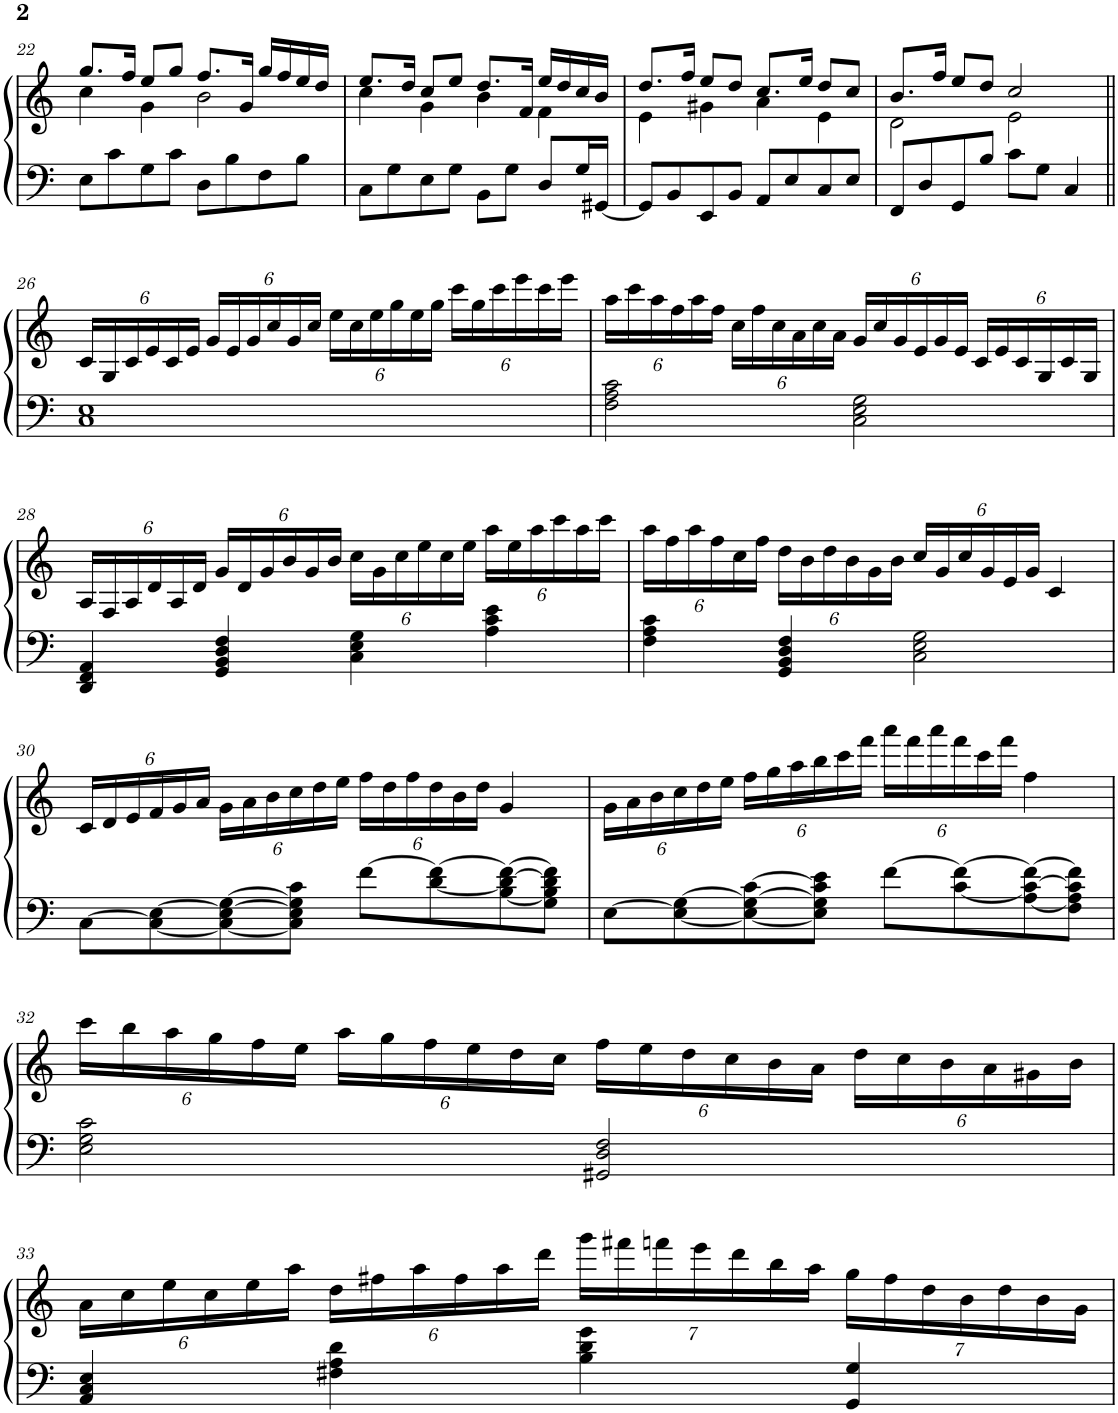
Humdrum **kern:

**kern	**kern
*part1	*part1
*staff2	*staff1
*I"Piano	*
*I'Pno.	*
!!LO:PB:g=z
*clefF4	*clefG2
*k[]	*k[]
*M4/4	*M4/4
=22	=22
*	*^
8E\L	8.gg/L	4cc\
8c\	.	.
.	16ff/Jk	.
8G\	8ee/L	4g\
8c\J	8gg/J	.
8D\L	8.ff/L	2b\
8B\	.	.
.	16g/Jk	.
8F\	16gg/LL	.
.	16ff/	.
8B\J	16ee/	.
.	16dd/JJ	.
=23	=23	=23
8C\L	8.ee/L	4cc\
8G\	.	.
.	16dd/Jk	.
8E\	8cc/L	4g\
8G\J	8ee/J	.
8BB\L	8.dd/L	4b\
8G\J	.	.
.	16f/Jk	.
8D/L	16ee/LL	4f\
.	16dd/	.
16G/L	16cc/	.
[16GG#X/JJ	16b/JJ	.
=24	=24	=24
8GG#/L]	8.dd/L	4e\
8BB/	.	.
.	16ff/Jk	.
8EE/	8ee/L	4g#X\
8BB/J	8dd/J	.
8AA/L	8.cc/L	4a\
8E/	.	.
.	16ee/Jk	.
8C/	8dd/L	4e\
8E/J	8cc/J	.
=25	=25	=25
8FF/L	8.b/L	2d\
8D/	.	.
.	16ff/Jk	.
8GG/	8ee/L	.
8B/J	8dd/J	.
8c\L	2cc/	2e\
8G\J	.	.
4C/	.	.
*	*v	*v
!!LO:LB:g=z
=26||	=26||
*	*Xbrackettup
1C 1E	24c/LL
.	24G/
.	24c/
.	24e/
.	24c/
.	24e/JJ
.	24g/LL
.	24e/
.	24g/
.	24cc/
.	24g/
.	24cc/JJ
.	24ee\LL
.	24cc\
.	24ee\
.	24gg\
.	24ee\
.	24gg\JJ
.	24ccc\LL
.	24gg\
.	24ccc\
.	24eee\
.	24ccc\
.	24eee\JJ
=27	=27
2F\ 2A\ 2c\	24aa\LL
.	24ccc\
.	24aa\
.	24ff\
.	24aa\
.	24ff\JJ
.	24cc\LL
.	24ff\
.	24cc\
.	24a\
.	24cc\
.	24a\JJ
2C\ 2E\ 2G\	24g/LL
.	24cc/
.	24g/
.	24e/
.	24g/
.	24e/JJ
.	24c/LL
.	24e/
.	24c/
.	24G/
.	24c/
.	24G/JJ
!!LO:LB:g=z
=28	=28
4DD/ 4FF/ 4AA/	24A/LL
.	24F/
.	24A/
.	24d/
.	24A/
.	24d/JJ
4GG/ 4BB/ 4D/ 4F/	24g/LL
.	24d/
.	24g/
.	24b/
.	24g/
.	24b/JJ
4C\ 4E\ 4G\	24cc\LL
.	24g\
.	24cc\
.	24ee\
.	24cc\
.	24ee\JJ
4A\ 4c\ 4e\	24aa\LL
.	24ee\
.	24aa\
.	24ccc\
.	24aa\
.	24ccc\JJ
=29	=29
4F\ 4A\ 4c\	24aa\LL
.	24ff\
.	24aa\
.	24ff\
.	24cc\
.	24ff\JJ
4GG/ 4BB/ 4D/ 4F/	24dd\LL
.	24b\
.	24dd\
.	24b\
.	24g\
.	24b\JJ
2C\ 2E\ 2G\	24cc/LL
.	24g/
.	24cc/
.	24g/
.	24e/
.	24g/JJ
.	4c/
!!LO:LB:g=z
=30	=30
[8C\L	24c/LL
.	24d/
.	24e/
8C\_ [8E\	24f/
.	24g/
.	24a/JJ
8C\_ 8E\_ [8G\	24g\LL
.	24a\
.	24b\
8C\] 8E\] 8G\] 8c\J	24cc\
.	24dd\
.	24ee\JJ
[8f\L	24ff\LL
.	24dd\
.	24ff\
[8d\ 8f\_	24dd\
.	24b\
.	24dd\JJ
[8B\ 8d\_ 8f\_	4g/
8G\ 8B\] 8d\] 8f\]J	.
=31	=31
[8E\L	24g\LL
.	24a\
.	24b\
8E\_ [8G\	24cc\
.	24dd\
.	24ee\JJ
8E\_ 8G\_ [8c\	24ff\LL
.	24gg\
.	24aa\
8E\] 8G\] 8c\] 8e\J	24bb\
.	24ccc\
.	24fff\JJ
[8f\L	24aaa\LL
.	24fff\
.	24aaa\
[8c\ 8f\_	24fff\
.	24ccc\
.	24fff\JJ
[8A\ 8c\_ 8f\_	4ff\
8F\ 8A\] 8c\] 8f\]J	.
!!LO:LB:g=z
=32	=32
2E\ 2G\ 2c\	24ccc\LL
.	24bb\
.	24aa\
.	24gg\
.	24ff\
.	24ee\JJ
.	24aa\LL
.	24gg\
.	24ff\
.	24ee\
.	24dd\
.	24cc\JJ
2GG#X/ 2D/ 2F/	24ff\LL
.	24ee\
.	24dd\
.	24cc\
.	24b\
.	24a\JJ
.	24dd\LL
.	24cc\
.	24b\
.	24a\
.	24g#X\
.	24b\JJ
!!LO:LB:g=z
=33	=33
4AA/ 4C/ 4E/	24a\LL
.	24cc\
.	24ee\
.	24cc\
.	24ee\
.	24aa\JJ
4F#X\ 4A\ 4d\	24dd\LL
.	24ff#X\
.	24aa\
.	24ff#\
.	24aa\
.	24ddd\JJ
4B\ 4d\ 4g\	28ggg\LL
.	28fff#X\
.	28fffn\
.	28eee\
.	28ddd\
.	28bb\
.	28aa\JJ
4GG/ 4G/	28gg\LL
.	28ff#\
.	28dd\
.	28b\
.	28dd\
.	28b\
.	28g\JJ
=	=
*-	*-
